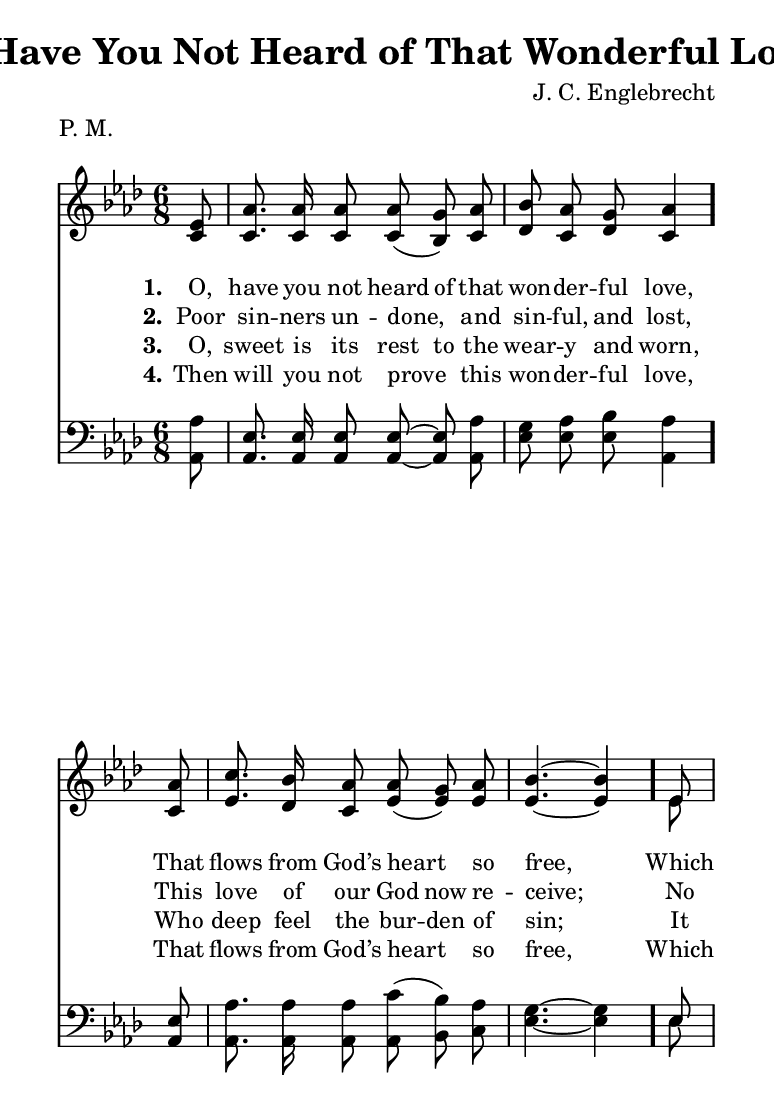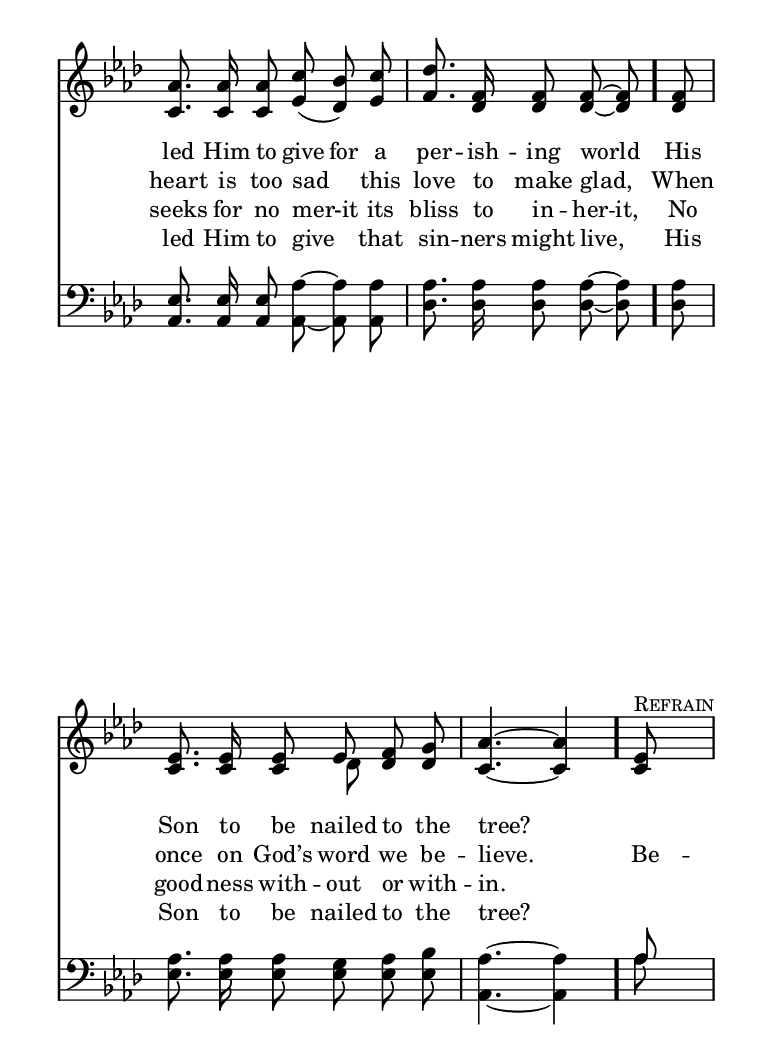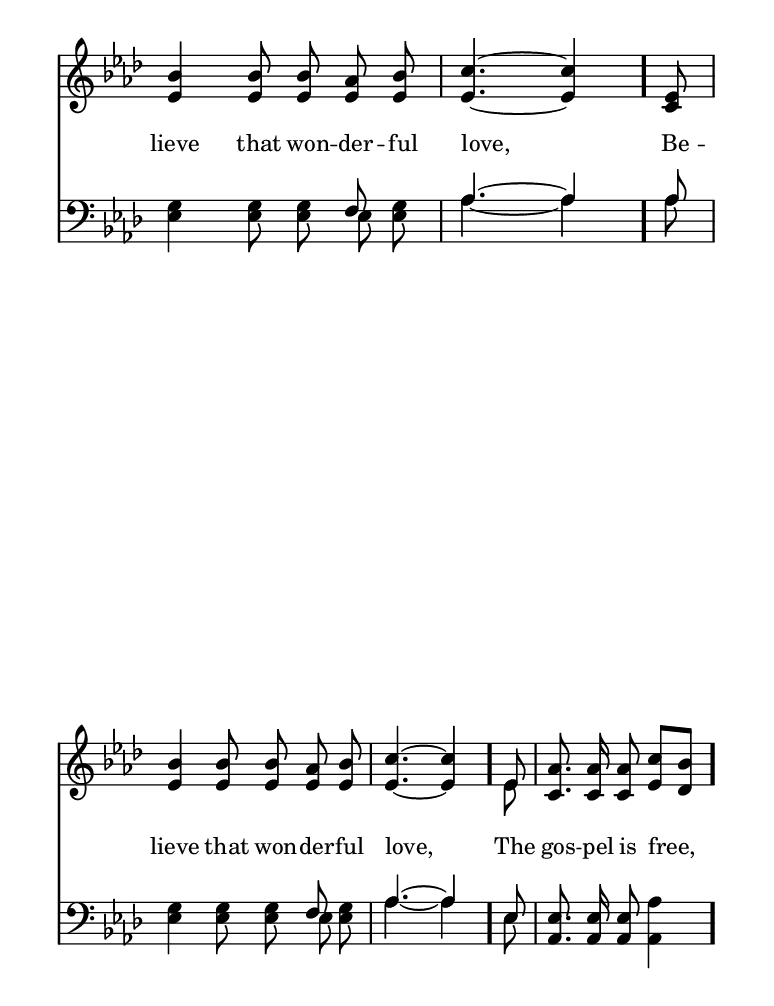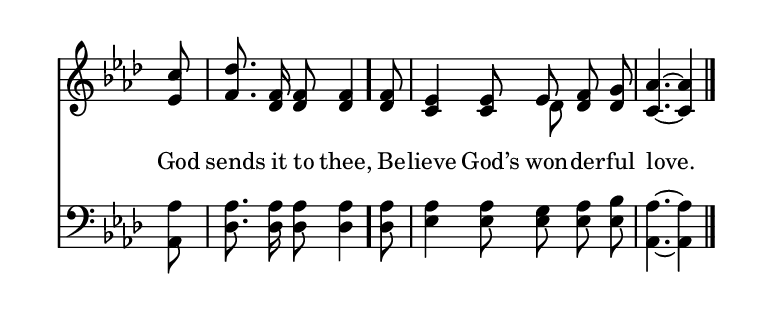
\include "common/global.ily"
\paper {
  \include "common/paper.ily"
  %ragged-bottom = ##t
  ragged-last-bottom = ##t
  systems-per-page = ##f
  system-count = #(cond (is-eogsized 5) (#t #f))
  page-count = #(cond (is-eogsized 2) (#t #f))
}

\header{
  hymnnumber = "25"
  title = "O, Have You Not Heard of That Wonderful Love?"
  tunename = ""
  meter = "P. M."
  %poet = ""
  composer = "J. C. Englebrecht"
  %copyright = ""
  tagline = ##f
}

% for fermata in MIDI
ta = { \tempo 8=120 }
tb = { \tempo 8=60  }

patternAA = { c8 | c8. c16 c8 c8( c8) c8 | c8 c8 c8 c4        }
patternAB = { c8 | c8. c16 c8 c8( c8) c8 | c8. c16 c8 c8 ~ c8 }
patternAC = { c8 | c8. c16 c8 c8 ~ c8 c8 | c8 c8 c8 c4        }
patternAD = { c8 | c8. c16 c8 c8 ~ c8 c8 | c8. c16 c8 c8 ~ c8 }

patternBA = { c8 | c8. c16 c8 c8( c8) c8 | c4. ~ c4 }
patternBB = { c8 | c8. c16 c8 c8  c8  c8 | c4. ~ c4 }

patternCA = { c8 | c4 c8 c8 c8 c8 c4. ~ c4 }

patternDA = { c8 | c8. c16 c8 c8[ c8] c8 | c8. c16 c8 c4 }
patternDB = { c8 | c8. c16 c8 c4      c8 | c8. c16 c8 c4 }

global = {
  \include "common/overrides.ily"
  \override Staff.TimeSignature.style = #'numbered
  \time 6/8
  \override Score.MetronomeMark.transparent = ##t % hide all fermata changes too
  \ta
  \key aes \major
  \partial 8
  \autoBeamOff
}

notesSoprano = {
\global
\relative c' {

  \changePitch \patternAA { ees  | aes aes aes aes g aes | bes aes g aes }
  \changePitch \patternBA { aes  | c bes aes aes g aes   | bes bes       }
  \changePitch \patternAB { ees, | aes aes aes c bes c   | des f, f f f  }
  \changePitch \patternBB { f    | ees ees ees ees f g   | aes aes       }

  << s^\markup { \small \caps "Refrain" }
  \changePitch \patternCA { ees  | bes' bes bes aes bes | c c        } >>
  \changePitch \patternCA { ees, | bes' bes bes aes bes | c c        }
  \changePitch \patternDA { ees, | aes aes aes c bes c  | des f, f f }
  \changePitch \patternCA { f    | ees ees ees f g      | aes aes    }

  \bar "|."

}
}

notesAlto = {
\global
\relative e' {

  \changePitch \patternAA { c   | c c c c bes c         | des c des c       }
  \changePitch \patternBA { c   | ees des c ees ees ees | ees ees           }
  \changePitch \patternAB { ees | c c c ees des ees     | f des des des des }
  \changePitch \patternBB { des | c c c des des des     | c c               }

  \changePitch \patternCA { c   | ees ees ees ees ees   | ees ees           }
  \changePitch \patternCA { c   | ees ees ees ees ees   | ees ees           }
  \changePitch \patternDA { ees | c c c ees des ees     | f des des des     }
  \changePitch \patternCA { des | c c des des des       | c c               }

}
}

notesTenor = {
\global
\relative a {

  \changePitch \patternAC { aes | ees ees ees ees ees aes | g aes bes aes       }
  \changePitch \patternBA { ees | aes aes aes c bes aes   | g g                 }
  \changePitch \patternAD { ees | ees ees ees aes aes aes | aes aes aes aes aes }
  \changePitch \patternBB { aes | aes aes aes g aes bes   | aes aes             }

  \changePitch \patternCA { aes | g g g f g               | aes aes             }
  \changePitch \patternCA { aes | g g g f g               | aes aes             }
  \changePitch \patternDB { ees | ees ees ees aes aes     | aes aes aes aes     }
  \changePitch \patternCA { aes | aes aes g aes bes       | aes aes             }

}
}

notesBass = {
\global
\relative a, {

  \changePitch \patternAC { aes  | aes aes aes aes aes aes  | ees' ees ees aes,   }
  \changePitch \patternBA { aes  | aes aes aes aes bes c    | ees ees             }
  \changePitch \patternAD { ees  | aes, aes aes aes aes aes | des des des des des }
  \changePitch \patternBB { des  | ees ees ees ees ees ees  | aes, aes            }

  \changePitch \patternCA { aes' | ees ees ees ees ees      | aes aes             }
  \changePitch \patternCA { aes  | ees ees ees ees ees      | aes aes             }
  \changePitch \patternDB { ees  | aes, aes aes aes aes     | des des des des     }
  \changePitch \patternCA { des  | ees ees ees ees ees      | aes, aes            }

}
}

Refrain = \lyricmode {

Be -- lieve that won -- der -- ful love, \bar "."
Be -- lieve that won -- der -- ful love, \bar "."
The gos -- pel is free, \bar "." { \pageBreak }
God sends it to thee, \bar "."
Be -- lieve God’s won -- der -- ful love. \bar "."

}

wordsA = \lyricmode {
\set stanza = "1."

O, have you not { \mon } heard of { \moff } that won -- der -- ful love, \bar "."
That flows from God’s heart so free, \bar "."
Which led Him to { \mon } give for { \moff } a per -- ish -- ing world \bar "."
His Son to be nailed to the tree? \bar "."

}

wordsB = \lyricmode {
\set stanza = "2."

Poor sin -- ners un -- done, and sin -- ful, and lost,
This love of our { \mon } God now { \moff } re -- ceive;
No heart is too sad this love to make glad,
When once on God’s word we be -- lieve.

\bar "."

\Refrain

}

wordsC = \lyricmode {
\set stanza = "3."

O, sweet is its { \mon } rest to { \moff } the wear -- y and worn,
Who deep feel the { \mon } bur -- den { \moff } of sin;
It seeks for no mer-it its bliss to { \mon } in -- her -- it, { \moff }
No good -- ness with -- out or with -- in.

}

wordsD = \lyricmode {
\set stanza = "4."

Then will you not prove this won -- der -- ful love,
That flows from God’s heart so free,
Which led Him to give that sin -- ners might live,
His Son to be nailed to the tree?

}

\score {
  \context ChoirStaff <<
    \context Staff = upper <<
      \set Staff.autoBeaming = ##f
      \set ChoirStaff.systemStartDelimiter = #'SystemStartBar
      \set ChoirStaff.printPartCombineTexts = ##f
      \partcombine #'(2 . 9) \notesSoprano \notesAlto
      \context NullVoice = sopranos { \voiceOne << \notesSoprano >> }
      \context NullVoice = altos { \voiceTwo << \notesAlto >> }
      \context Lyrics = one   \lyricsto sopranos \wordsA
      \context Lyrics = two   \lyricsto sopranos \wordsB
      \context Lyrics = three \lyricsto sopranos \wordsC
      \context Lyrics = four  \lyricsto sopranos \wordsD
      %\context Lyrics = five  \lyricsto sopranos \wordsE
    >>
    \context Staff = men <<
      \set Staff.autoBeaming = ##f
      \clef bass
      \set ChoirStaff.printPartCombineTexts = ##f
      \partcombine #'(2 . 9) \notesTenor \notesBass
      \context NullVoice = tenors { \voiceOne << \notesTenor >> }
      \context NullVoice = basses { \voiceTwo << \notesBass >> }
    >>
  >>
  \layout {
    \include "common/layout.ily"
  }
  \midi{
    \include "common/midi.ily"
  }
}

\version "2.19.49"  % necessary for upgrading to future LilyPond versions.

% vi:set et ts=2 sw=2 ai nocindent syntax=lilypond:
